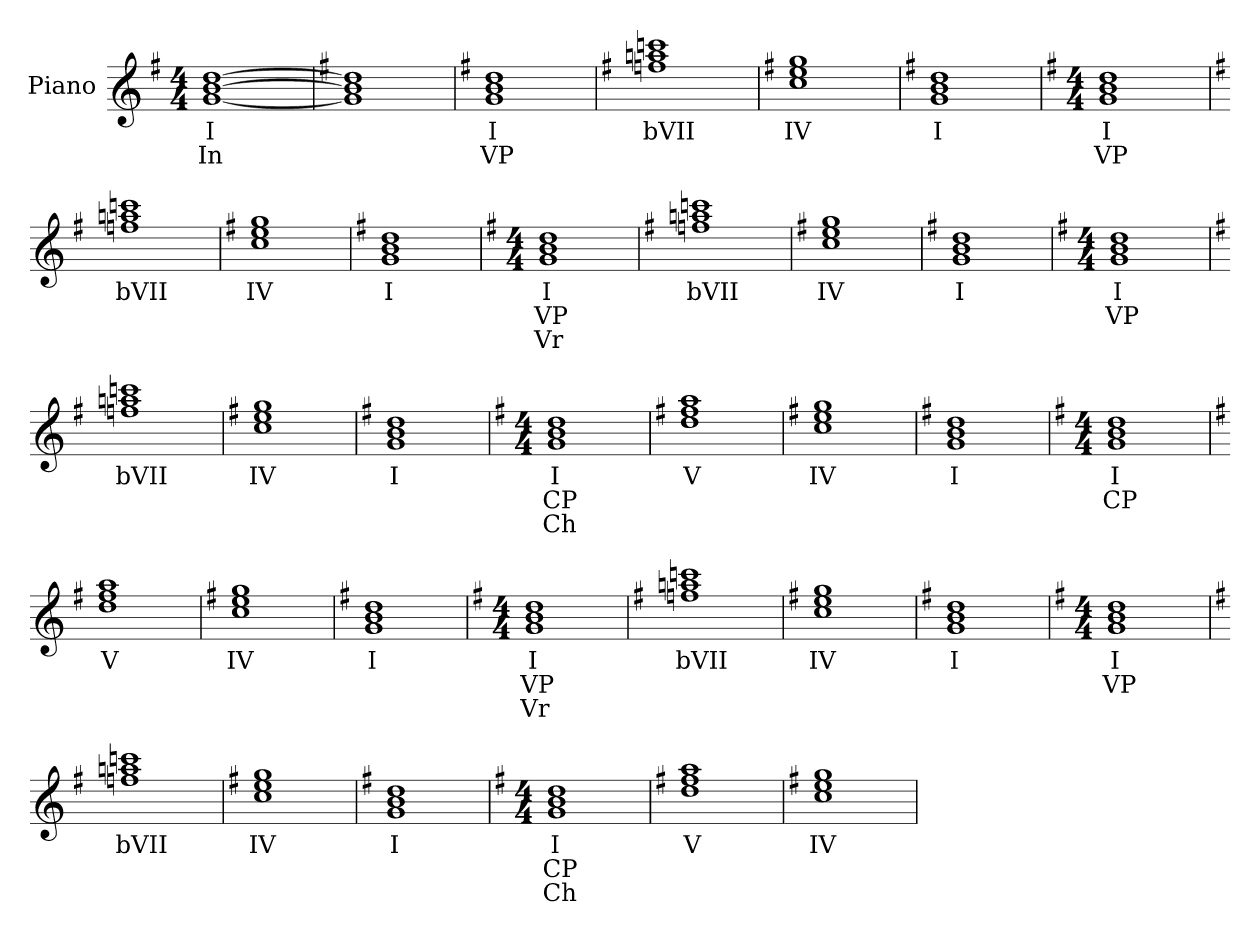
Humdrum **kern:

**kern	**text	**text	**text
*part1	*part1	*part1	*part1
*staff1	*staff1	*staff1	*staff1
*I"Piano	*	*	*
*I'Pno	*	*	*
*k[f#]	*	*	*
*G:	*	*	*
*M4/4	*	*	*
=	=	=	=
[1g [1b [1dd	I	In	.
=	=	=	=
*k[f#]	*	*	*
*G:	*	*	*
1g] 1b] 1dd]	.	.	.
=	=	=	=
*k[f#]	*	*	*
*G:	*	*	*
1g 1b 1dd	I	VP	.
=	=	=	=
*k[f#]	*	*	*
*G:	*	*	*
1ffn 1aan 1cccn	bVII	.	.
=	=	=	=
*k[f#]	*	*	*
*G:	*	*	*
1cc 1ee 1gg	IV	.	.
=	=	=	=
*k[f#]	*	*	*
*G:	*	*	*
1g 1b 1dd	I	.	.
=	=	=	=
*k[f#]	*	*	*
*G:	*	*	*
*M4/4	*	*	*
1g 1b 1dd	I	VP	.
=	=	=	=
*k[f#]	*	*	*
*G:	*	*	*
1ffn 1aan 1cccn	bVII	.	.
=	=	=	=
*k[f#]	*	*	*
*G:	*	*	*
1cc 1ee 1gg	IV	.	.
=	=	=	=
*k[f#]	*	*	*
*G:	*	*	*
1g 1b 1dd	I	.	.
=	=	=	=
*k[f#]	*	*	*
*G:	*	*	*
*M4/4	*	*	*
1g 1b 1dd	I	VP	Vr
=	=	=	=
*k[f#]	*	*	*
*G:	*	*	*
1ffn 1aan 1cccn	bVII	.	.
=	=	=	=
*k[f#]	*	*	*
*G:	*	*	*
1cc 1ee 1gg	IV	.	.
=	=	=	=
*k[f#]	*	*	*
*G:	*	*	*
1g 1b 1dd	I	.	.
=	=	=	=
*k[f#]	*	*	*
*G:	*	*	*
*M4/4	*	*	*
1g 1b 1dd	I	VP	.
=	=	=	=
*k[f#]	*	*	*
*G:	*	*	*
1ffn 1aan 1cccn	bVII	.	.
=	=	=	=
*k[f#]	*	*	*
*G:	*	*	*
1cc 1ee 1gg	IV	.	.
=	=	=	=
*k[f#]	*	*	*
*G:	*	*	*
1g 1b 1dd	I	.	.
=	=	=	=
*k[f#]	*	*	*
*G:	*	*	*
*M4/4	*	*	*
1g 1b 1dd	I	CP	Ch
=	=	=	=
*k[f#]	*	*	*
*G:	*	*	*
1dd 1ff# 1aa	V	.	.
=	=	=	=
*k[f#]	*	*	*
*G:	*	*	*
1cc 1ee 1gg	IV	.	.
=	=	=	=
*k[f#]	*	*	*
*G:	*	*	*
1g 1b 1dd	I	.	.
=	=	=	=
*k[f#]	*	*	*
*G:	*	*	*
*M4/4	*	*	*
1g 1b 1dd	I	CP	.
=	=	=	=
*k[f#]	*	*	*
*G:	*	*	*
1dd 1ff# 1aa	V	.	.
=	=	=	=
*k[f#]	*	*	*
*G:	*	*	*
1cc 1ee 1gg	IV	.	.
=	=	=	=
*k[f#]	*	*	*
*G:	*	*	*
1g 1b 1dd	I	.	.
=	=	=	=
*k[f#]	*	*	*
*G:	*	*	*
*M4/4	*	*	*
1g 1b 1dd	I	VP	Vr
=	=	=	=
*k[f#]	*	*	*
*G:	*	*	*
1ffn 1aan 1cccn	bVII	.	.
=	=	=	=
*k[f#]	*	*	*
*G:	*	*	*
1cc 1ee 1gg	IV	.	.
=	=	=	=
*k[f#]	*	*	*
*G:	*	*	*
1g 1b 1dd	I	.	.
=	=	=	=
*k[f#]	*	*	*
*G:	*	*	*
*M4/4	*	*	*
1g 1b 1dd	I	VP	.
=	=	=	=
*k[f#]	*	*	*
*G:	*	*	*
1ffn 1aan 1cccn	bVII	.	.
=	=	=	=
*k[f#]	*	*	*
*G:	*	*	*
1cc 1ee 1gg	IV	.	.
=	=	=	=
*k[f#]	*	*	*
*G:	*	*	*
1g 1b 1dd	I	.	.
=	=	=	=
*k[f#]	*	*	*
*G:	*	*	*
*M4/4	*	*	*
1g 1b 1dd	I	CP	Ch
=	=	=	=
*k[f#]	*	*	*
*G:	*	*	*
1dd 1ff# 1aa	V	.	.
=	=	=	=
*k[f#]	*	*	*
*G:	*	*	*
1cc 1ee 1gg	IV	.	.
=	=	=	=
*-	*-	*-	*-
